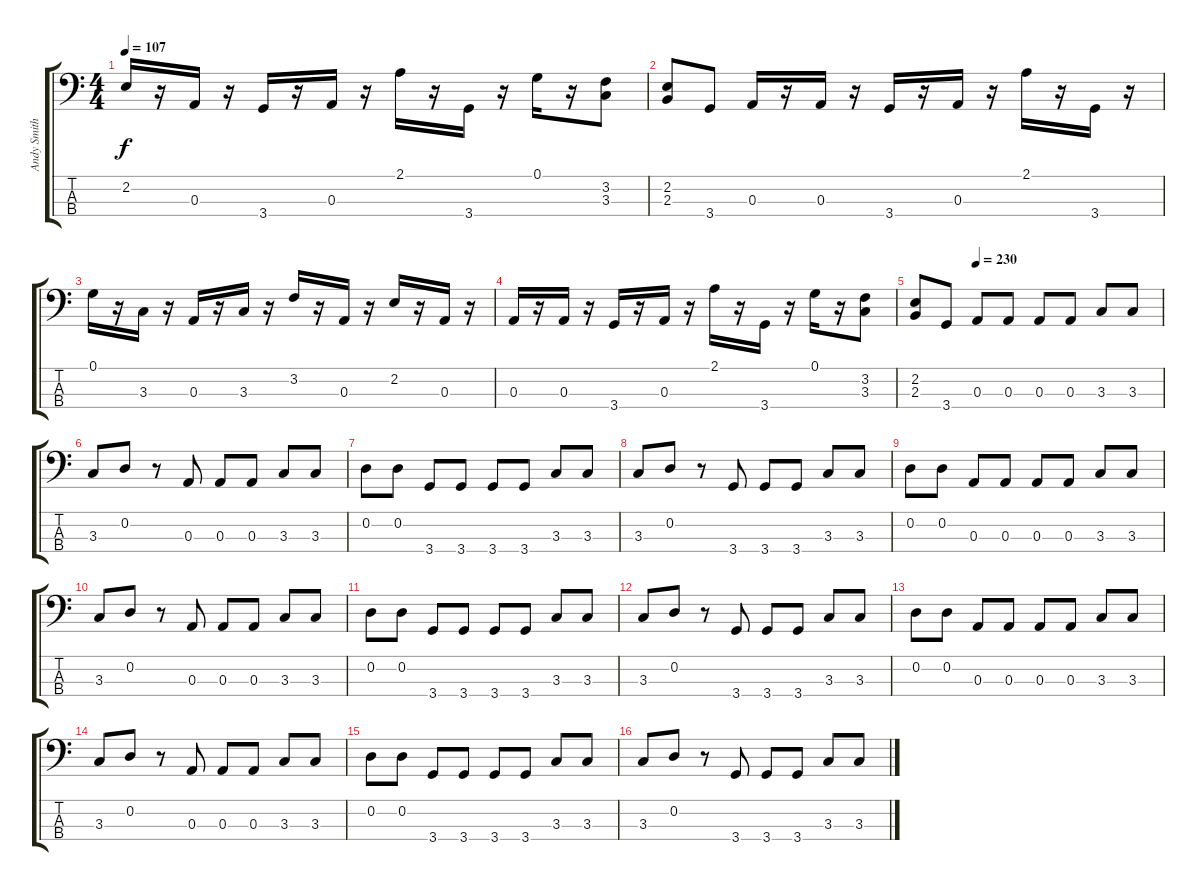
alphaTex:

\track ("Andy Smith (bass)" "Andy Smith") {instrument electricbassfinger}
\staff {score tabs}
\tuning (G2 D2 A1 E1) {hide}
\ts (4 4)
\tempo 107
\clef f4
\ks c
2.2.16{dy f} r.16 0.3.16 r.16 3.4.16 r.16 0.3.16 r.16 2.1.16 r.16 3.4.16 r.16 0.1.16 r.16 (3.2 3.3).8{instrument distortionguitar} |
(2.2 2.3).8 3.4.8 0.3.16{instrument electricbassfinger} r.16 0.3.16 r.16 3.4.16 r.16 0.3.16 r.16 2.1.16 r.16 3.4.16 r.16 |
0.1.16 r.16 3.3.16 r.16 0.3.16 r.16 3.3.16 r.16 3.2.16 r.16 0.3.16 r.16 2.2.16 r.16 0.3.16 r.16 |
0.3.16 r.16 0.3.16 r.16 3.4.16 r.16 0.3.16 r.16 2.1.16 r.16 3.4.16 r.16 0.1.16 r.16 (3.2 3.3).8{instrument distortionguitar} |
\tempo (230 0.25)
(2.2 2.3).8 3.4.8 0.3.8{instrument electricbassfinger} 0.3.8 0.3.8 0.3.8 3.3.8 3.3.8 |
3.3.8 0.2.8 r.8 0.3.8 0.3.8 0.3.8 3.3.8 3.3.8 |
0.2.8 0.2.8 3.4.8 3.4.8 3.4.8 3.4.8 3.3.8 3.3.8 |
3.3.8 0.2.8 r.8 3.4.8 3.4.8 3.4.8 3.3.8 3.3.8 |
0.2.8 0.2.8 0.3.8{instrument electricbassfinger} 0.3.8 0.3.8 0.3.8 3.3.8 3.3.8 |
3.3.8 0.2.8 r.8 0.3.8 0.3.8 0.3.8 3.3.8 3.3.8 |
0.2.8 0.2.8 3.4.8 3.4.8 3.4.8 3.4.8 3.3.8 3.3.8 |
3.3.8 0.2.8 r.8 3.4.8 3.4.8 3.4.8 3.3.8 3.3.8 |
0.2.8 0.2.8 0.3.8{instrument electricbassfinger} 0.3.8 0.3.8 0.3.8 3.3.8 3.3.8 |
3.3.8 0.2.8 r.8 0.3.8 0.3.8 0.3.8 3.3.8 3.3.8 |
0.2.8 0.2.8 3.4.8 3.4.8 3.4.8 3.4.8 3.3.8 3.3.8 |
3.3.8 0.2.8 r.8 3.4.8 3.4.8 3.4.8 3.3.8 3.3.8
